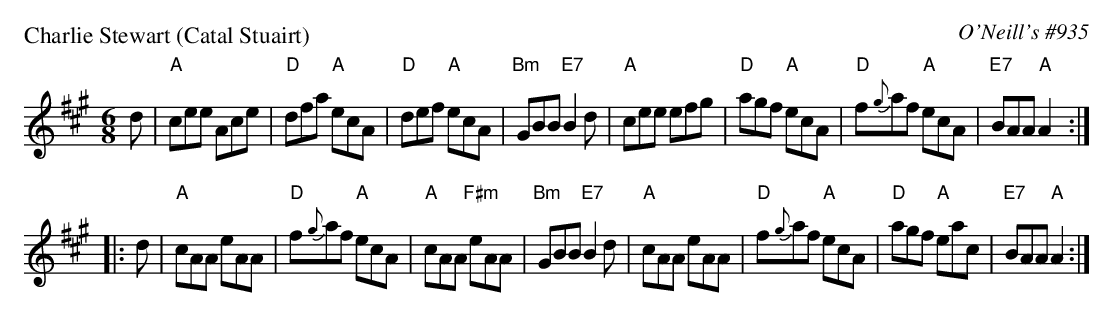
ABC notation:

X:1
P: Charlie Stewart (Catal Stuairt)
O: O'Neill's #935
M: 6/8
L: 1/8
K: A
d \
| "A"cee Ace | "D"dfa "A"ecA | "D"def    "A"ecA | "Bm"GBB "E7"B2 d \
| "A"cee efg | "D"agf "A"ecA | "D"f{g}af "A"ecA | "E7"BAA "A"A2 :|
|: d \
| "A"cAA eAA | "D"f{g}af "A"ecA | "A"cAA "F#m"eAA | "Bm"GBB "E7"B2 d \
| "A"cAA eAA | "D"f{g}af "A"ecA | "D"agf   "A"eac | "E7"BAA "A"A2 :|
